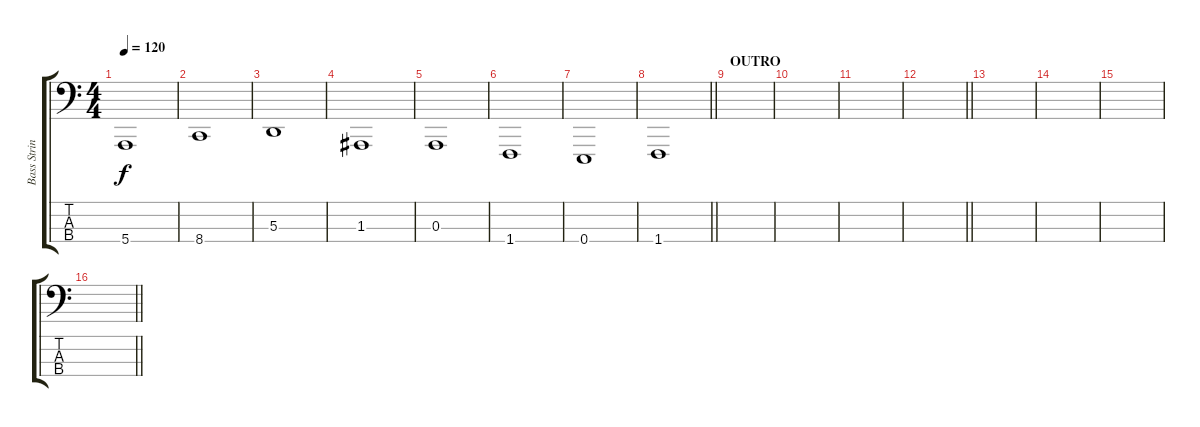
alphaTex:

\track ("Bass Strings" "Bass Strin") {instrument synthstrings1}
\staff {score tabs}
\tuning (G2 D2 A1 E1) {hide}
\ts (4 4)
\tempo 120
\clef f4
\ks c
5.4.1{dy f} |
8.4.1 |
5.3.1 |
1.3.1 |
0.3.1 |
1.4.1 |
0.4.1 |
\barLineRight lightlight
1.4.1 |
\section ("" "OUTRO")
|
|
|
\barLineRight lightlight
|
|
|
|
\barLineRight lightlight
